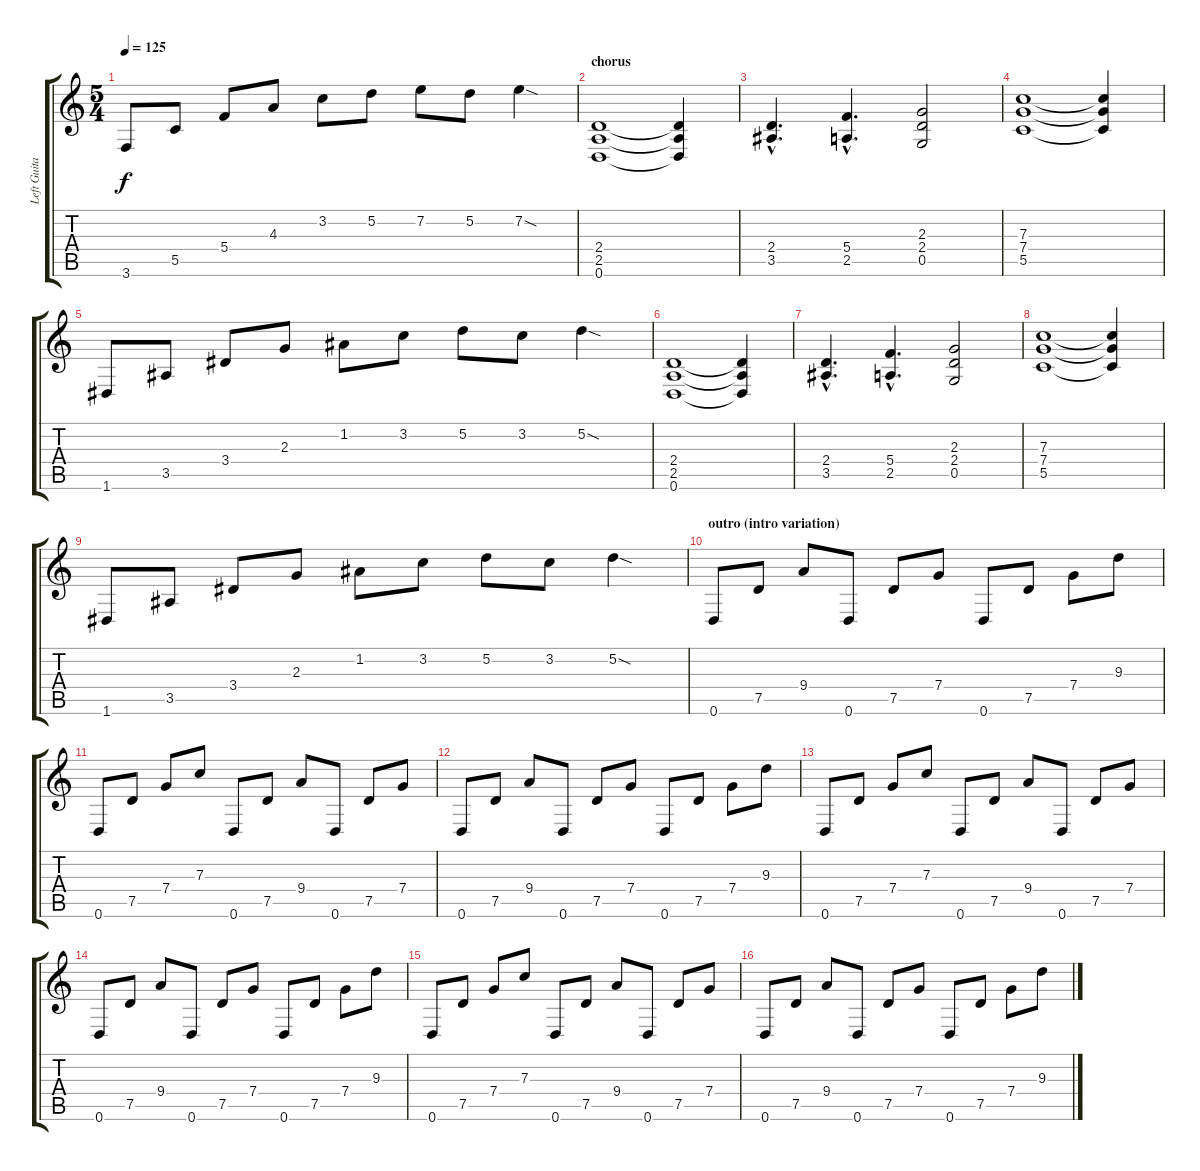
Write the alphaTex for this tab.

\track ("Left Guitar" "Left Guita") {instrument distortionguitar}
\staff {score tabs}
\tuning (D4 A3 F3 C3 G2 D2) {hide}
\ts (5 4)
\tempo 125
\clef g2
\ks c
3.6.8{dy f} 5.5.8 5.4.8 4.3.8 3.2.8 5.2.8 7.2.8 5.2.8 7.2{sod}.4 |
\section ("" "chorus")
(2.4 2.5 0.6).1 (2.4{t} 2.5{t} 0.6{t}).4 |
(2.4{hac} 3.5{hac}).4{d} (5.4{hac} 2.5{hac}).4{d} (2.3 2.4 0.5).2 |
(7.3 7.4 5.5).1 (7.3{t} 7.4{t} 5.5{t}).4 |
1.6.8 3.5.8 3.4.8 2.3.8 1.2.8 3.2.8 5.2.8 3.2.8 5.2{sod}.4 |
(2.4 2.5 0.6).1 (2.4{t} 2.5{t} 0.6{t}).4 |
(2.4{hac} 3.5{hac}).4{d} (5.4{hac} 2.5{hac}).4{d} (2.3 2.4 0.5).2 |
(7.3 7.4 5.5).1 (7.3{t} 7.4{t} 5.5{t}).4 |
1.6.8 3.5.8 3.4.8 2.3.8 1.2.8 3.2.8 5.2.8 3.2.8 5.2{sod}.4 |
\section ("" "outro (intro variation)")
0.6.8 7.5.8 9.4.8 0.6.8 7.5.8 7.4.8 0.6.8 7.5.8 7.4.8 9.3.8 |
0.6.8 7.5.8 7.4.8 7.3.8 0.6.8 7.5.8 9.4.8 0.6.8 7.5.8 7.4.8 |
0.6.8 7.5.8 9.4.8 0.6.8 7.5.8 7.4.8 0.6.8 7.5.8 7.4.8 9.3.8 |
0.6.8 7.5.8 7.4.8 7.3.8 0.6.8 7.5.8 9.4.8 0.6.8 7.5.8 7.4.8 |
0.6.8 7.5.8 9.4.8 0.6.8 7.5.8 7.4.8 0.6.8 7.5.8 7.4.8 9.3.8 |
0.6.8 7.5.8 7.4.8 7.3.8 0.6.8 7.5.8 9.4.8 0.6.8 7.5.8 7.4.8 |
0.6.8 7.5.8 9.4.8 0.6.8 7.5.8 7.4.8 0.6.8 7.5.8 7.4.8 9.3.8
